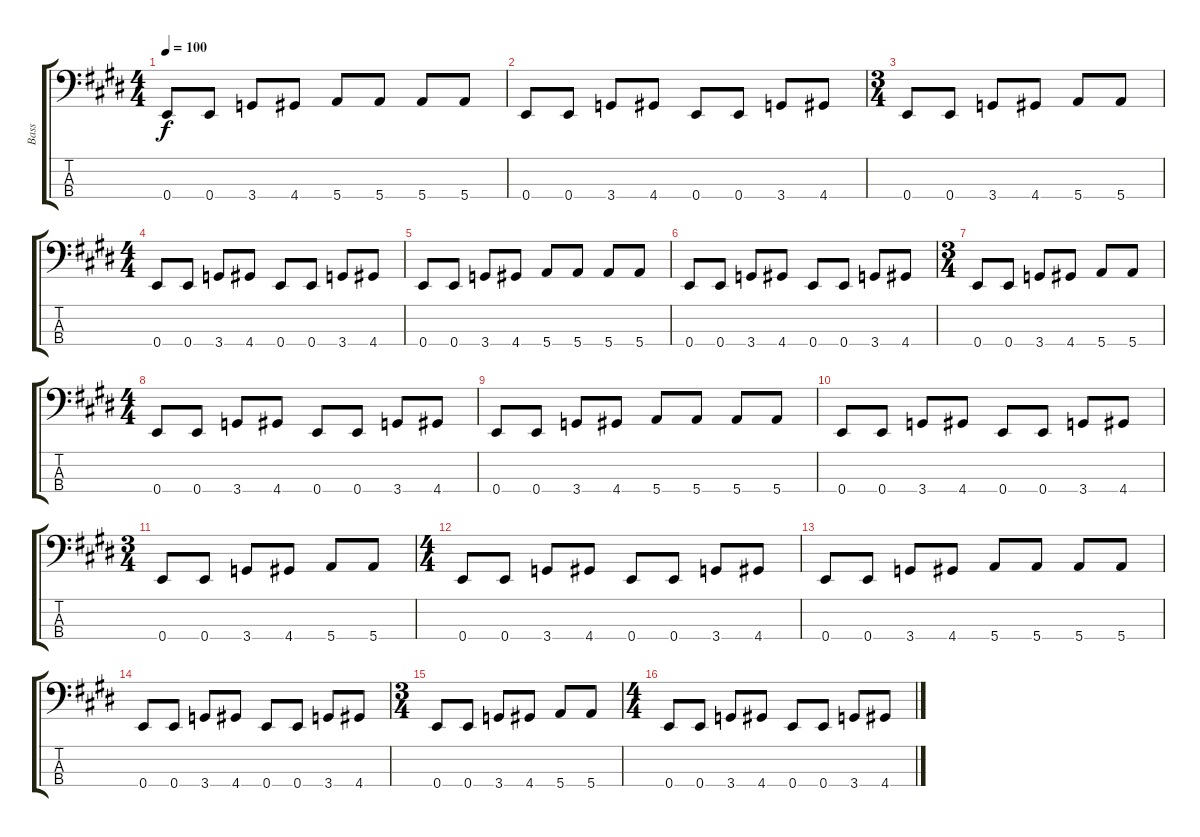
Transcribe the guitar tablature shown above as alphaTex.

\track ("Bass" "Bass") {instrument electricbassfinger}
\staff {score tabs}
\tuning (G2 D2 A1 E1) {hide}
\ts (4 4)
\tempo 100
\clef f4
\ks e
0.4.8{dy f} 0.4.8 3.4.8 4.4.8 5.4.8 5.4.8 5.4.8 5.4.8 |
0.4.8 0.4.8 3.4.8 4.4.8 0.4.8 0.4.8 3.4.8 4.4.8 |
\ts (3 4)
0.4.8 0.4.8 3.4.8 4.4.8 5.4.8 5.4.8 |
\ts (4 4)
0.4.8 0.4.8 3.4.8 4.4.8 0.4.8 0.4.8 3.4.8 4.4.8 |
0.4.8 0.4.8 3.4.8 4.4.8 5.4.8 5.4.8 5.4.8 5.4.8 |
0.4.8 0.4.8 3.4.8 4.4.8 0.4.8 0.4.8 3.4.8 4.4.8 |
\ts (3 4)
0.4.8 0.4.8 3.4.8 4.4.8 5.4.8 5.4.8 |
\ts (4 4)
0.4.8 0.4.8 3.4.8 4.4.8 0.4.8 0.4.8 3.4.8 4.4.8 |
0.4.8 0.4.8 3.4.8 4.4.8 5.4.8 5.4.8 5.4.8 5.4.8 |
0.4.8 0.4.8 3.4.8 4.4.8 0.4.8 0.4.8 3.4.8 4.4.8 |
\ts (3 4)
0.4.8 0.4.8 3.4.8 4.4.8 5.4.8 5.4.8 |
\ts (4 4)
0.4.8 0.4.8 3.4.8 4.4.8 0.4.8 0.4.8 3.4.8 4.4.8 |
0.4.8 0.4.8 3.4.8 4.4.8 5.4.8 5.4.8 5.4.8 5.4.8 |
0.4.8 0.4.8 3.4.8 4.4.8 0.4.8 0.4.8 3.4.8 4.4.8 |
\ts (3 4)
0.4.8 0.4.8 3.4.8 4.4.8 5.4.8 5.4.8 |
\ts (4 4)
0.4.8 0.4.8 3.4.8 4.4.8 0.4.8 0.4.8 3.4.8 4.4.8
